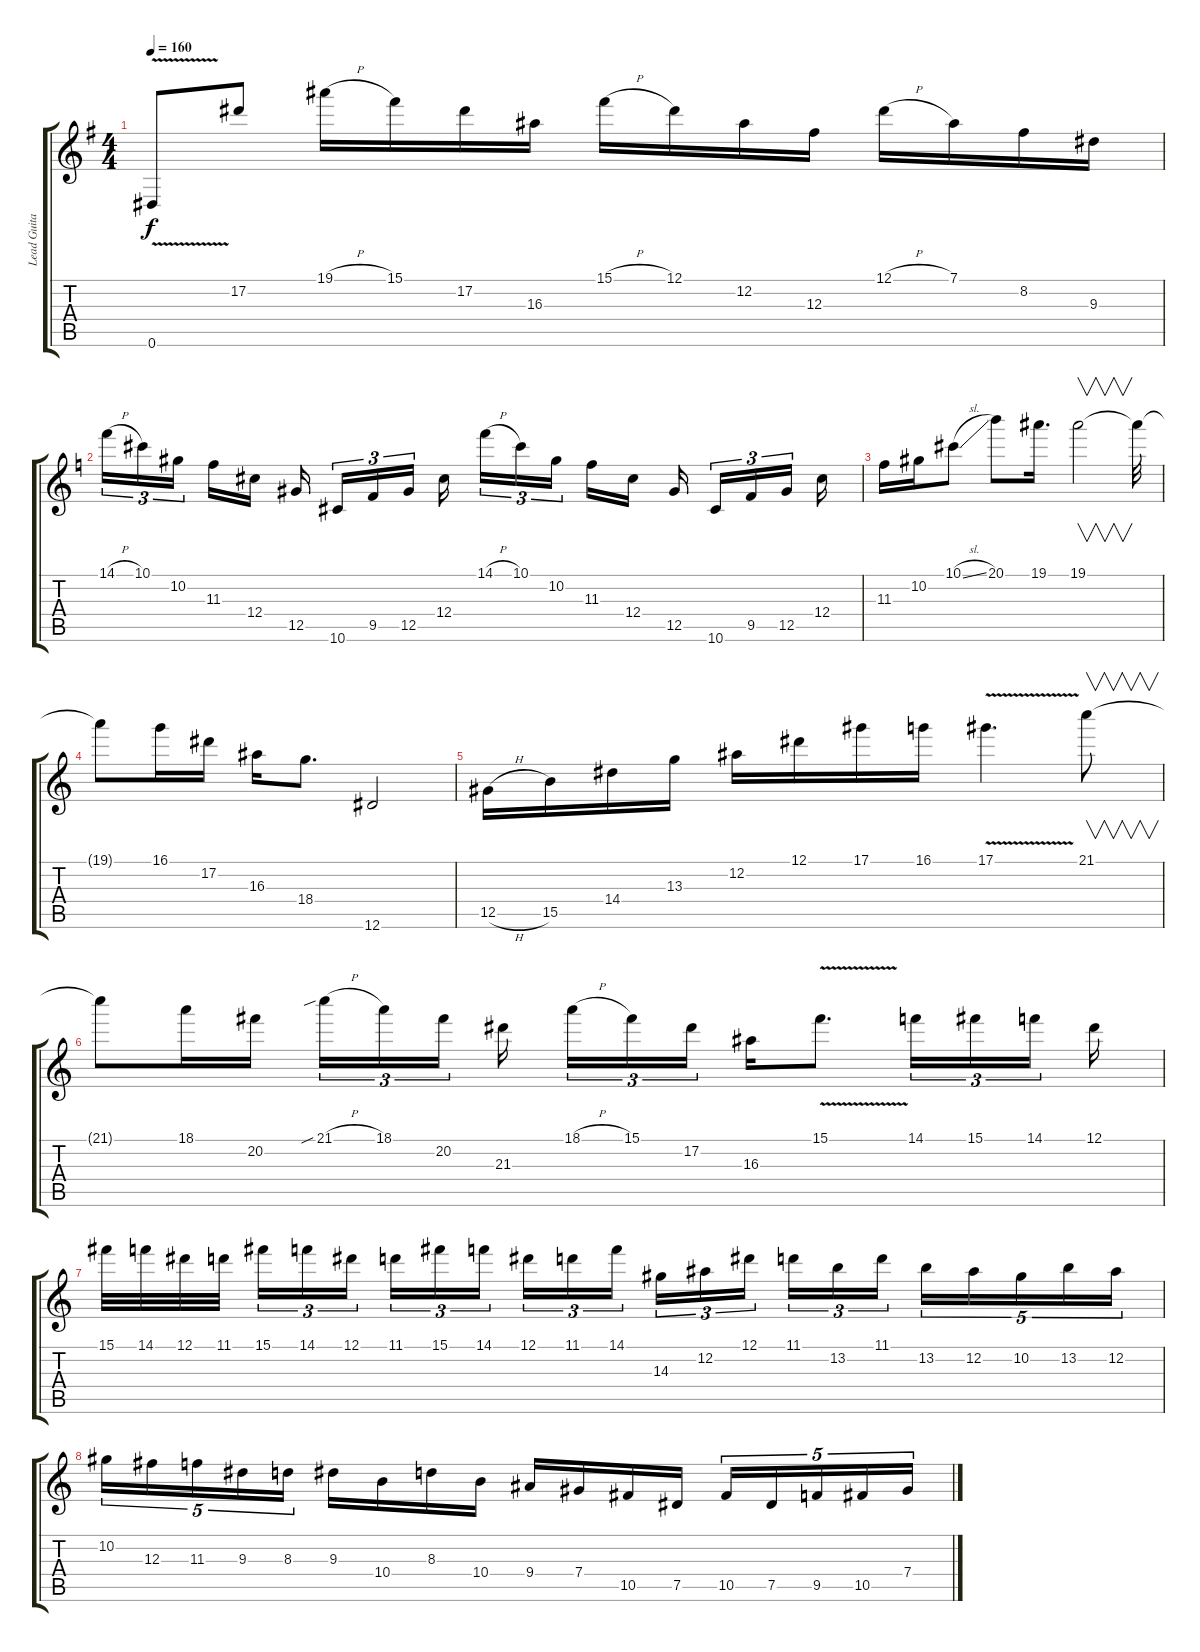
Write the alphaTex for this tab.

\track ("Lead Guitar" "Lead Guita") {instrument overdrivenguitar}
\staff {score tabs}
\tuning (Eb4 Bb3 Gb3 Db3 Ab2 Eb2) {hide}
\ts (4 4)
\section ("" "")
\tempo 160
\clef g2
\ks eminor
0.6{v t}.8{dy f} 17.2.8 19.1{h}.16 15.1.16 17.2.16 16.3.16 15.1{h}.16 12.1.16 12.2.16 12.3.16 12.1{h}.16 7.1.16 8.2.16 9.3.16 |
\ks c
14.1{h}.16{tu (3 2)} 10.1.16{tu (3 2)} 10.2.16{tu (3 2) beam splitsecondary} 11.3.16 12.4.16 12.5.16{beam splitsecondary} 10.6.16{tu (3 2)} 9.5.16{tu (3 2)} 12.5.16{tu (3 2) beam splitsecondary} 12.4.16 14.1{h}.16{tu (3 2)} 10.1.16{tu (3 2)} 10.2.16{tu (3 2) beam splitsecondary} 11.3.16 12.4.16 12.5.16{beam splitsecondary} 10.6.16{tu (3 2)} 9.5.16{tu (3 2)} 12.5.16{tu (3 2) beam splitsecondary} 12.4.16 |
11.3.16 10.2.16 10.1{sl}.8 20.1.8 19.1.16{d} 19.1.2{v} 19.1{t}.32 |
19.1{t}.8 16.1.16 17.2.16 16.3.16 18.4.8{d} 12.6.2 |
12.5{h}.16 15.5.16 14.4.16 13.3.16 12.2.16 12.1.16 17.1.16 16.1.16 17.1{v}.4{d} 21.1.8{v} |
21.1{t}.8 18.1.16 20.2.16 21.1{sib h}.16{tu (3 2)} 18.1.16{tu (3 2)} 20.2.16{tu (3 2) beam splitsecondary} 21.3.16{beam splitsecondary} 18.1{h}.16{tu (3 2)} 15.1.16{tu (3 2)} 17.2.16{tu (3 2) beam splitsecondary} 16.3.16 15.1{v}.8{d} 14.1.16{tu (3 2)} 15.1.16{tu (3 2)} 14.1.16{tu (3 2) beam splitsecondary} 12.1.16 |
15.1.32 14.1.32 12.1.32 11.1.32{beam splitsecondary} 15.1.16{tu (3 2)} 14.1.16{tu (3 2)} 12.1.16{tu (3 2)} 11.1.16{tu (3 2)} 15.1.16{tu (3 2)} 14.1.16{tu (3 2) beam splitsecondary} 12.1.16{tu (3 2)} 11.1.16{tu (3 2)} 14.1.16{tu (3 2)} 14.3.16{tu (3 2)} 12.2.16{tu (3 2)} 12.1.16{tu (3 2) beam splitsecondary} 11.1.16{tu (3 2)} 13.2.16{tu (3 2)} 11.1.16{tu (3 2)} 13.2.16{tu (5 4)} 12.2.16{tu (5 4)} 10.2.16{tu (5 4)} 13.2.16{tu (5 4)} 12.2.16{tu (5 4)} |
10.2.16{tu (5 4)} 12.3.16{tu (5 4)} 11.3.16{tu (5 4)} 9.3.16{tu (5 4)} 8.3.16{tu (5 4)} 9.3.16 10.4.16 8.3.16 10.4.16 9.4.16 7.4.16 10.5.16 7.5.16 10.5.16{tu (5 4)} 7.5.16{tu (5 4)} 9.5.16{tu (5 4)} 10.5.16{tu (5 4)} 7.4.16{tu (5 4)}
